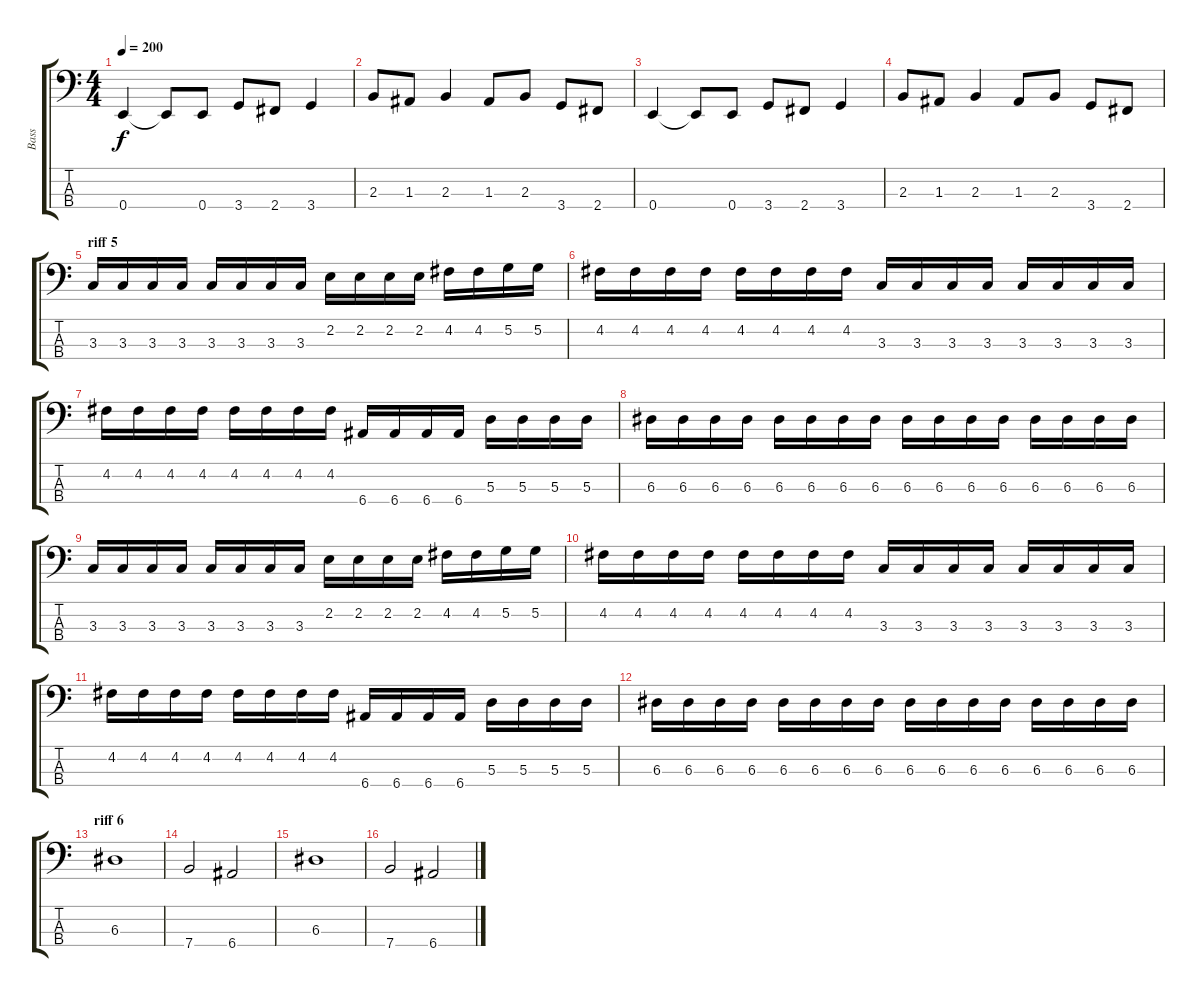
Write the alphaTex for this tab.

\track ("Bass" "Bass") {instrument electricbasspick}
\staff {score tabs}
\tuning (G2 D2 A1 E1) {hide}
\ts (4 4)
\tempo 200
\clef f4
\ks c
0.4.4{dy f} 0.4{t}.8 0.4.8 3.4.8 2.4.8 3.4.4 |
2.3.8 1.3.8 2.3.4 1.3.8 2.3.8 3.4.8 2.4.8 |
0.4.4 0.4{t}.8 0.4.8 3.4.8 2.4.8 3.4.4 |
2.3.8 1.3.8 2.3.4 1.3.8 2.3.8 3.4.8 2.4.8 |
\section ("" "riff 5")
3.3.16 3.3.16 3.3.16 3.3.16 3.3.16 3.3.16 3.3.16 3.3.16 2.2.16 2.2.16 2.2.16 2.2.16 4.2.16 4.2.16 5.2.16 5.2.16 |
4.2.16 4.2.16 4.2.16 4.2.16 4.2.16 4.2.16 4.2.16 4.2.16 3.3.16 3.3.16 3.3.16 3.3.16 3.3.16 3.3.16 3.3.16 3.3.16 |
4.2.16 4.2.16 4.2.16 4.2.16 4.2.16 4.2.16 4.2.16 4.2.16 6.4.16 6.4.16 6.4.16 6.4.16 5.3.16 5.3.16 5.3.16 5.3.16 |
6.3.16 6.3.16 6.3.16 6.3.16 6.3.16 6.3.16 6.3.16 6.3.16 6.3.16 6.3.16 6.3.16 6.3.16 6.3.16 6.3.16 6.3.16 6.3.16 |
3.3.16 3.3.16 3.3.16 3.3.16 3.3.16 3.3.16 3.3.16 3.3.16 2.2.16 2.2.16 2.2.16 2.2.16 4.2.16 4.2.16 5.2.16 5.2.16 |
4.2.16 4.2.16 4.2.16 4.2.16 4.2.16 4.2.16 4.2.16 4.2.16 3.3.16 3.3.16 3.3.16 3.3.16 3.3.16 3.3.16 3.3.16 3.3.16 |
4.2.16 4.2.16 4.2.16 4.2.16 4.2.16 4.2.16 4.2.16 4.2.16 6.4.16 6.4.16 6.4.16 6.4.16 5.3.16 5.3.16 5.3.16 5.3.16 |
6.3.16 6.3.16 6.3.16 6.3.16 6.3.16 6.3.16 6.3.16 6.3.16 6.3.16 6.3.16 6.3.16 6.3.16 6.3.16 6.3.16 6.3.16 6.3.16 |
\section ("" "riff 6")
6.3.1 |
7.4.2 6.4.2 |
6.3.1 |
7.4.2 6.4.2
